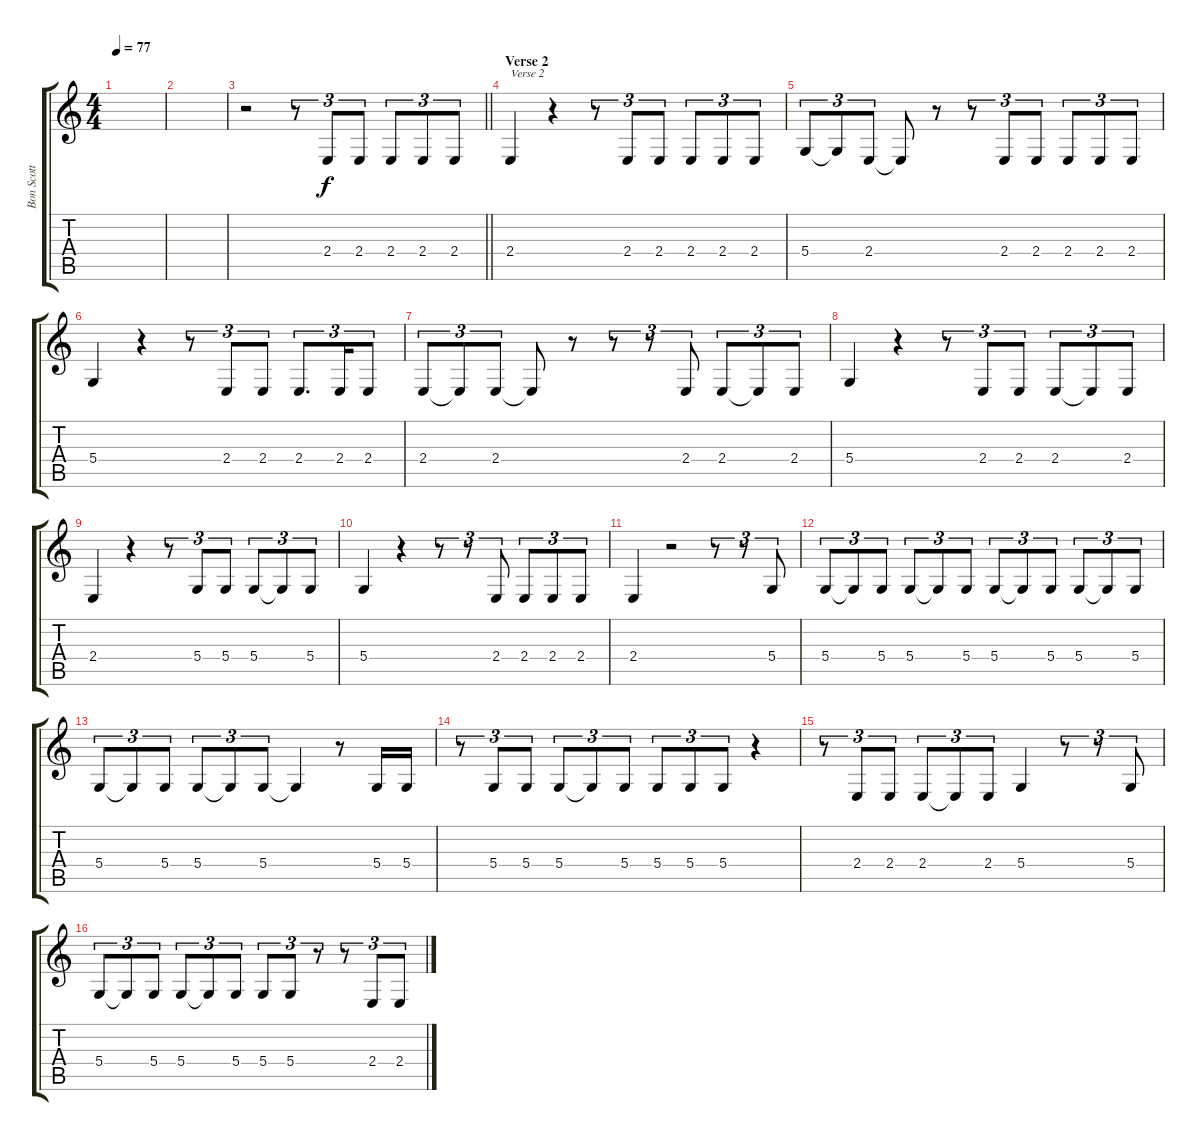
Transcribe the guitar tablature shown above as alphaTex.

\track ("Bon Scott" "Bon Scott") {instrument harmonica}
\staff {score tabs}
\tuning (E4 B3 G3 D3 A2 E2) {hide}
\ts (4 4)
\tempo 77
\clef g2
\ks c
|
|
\barLineRight lightlight
r.2 r.8{tu (3 2)} 2.4.8{tu (3 2)} 2.4.8{tu (3 2)} 2.4.8{tu (3 2)} 2.4.8{tu (3 2)} 2.4.8{tu (3 2)} |
\section ("" "Verse 2")
2.4.4{txt "Verse 2"} r.4 r.8{tu (3 2)} 2.4.8{tu (3 2)} 2.4.8{tu (3 2)} 2.4.8{tu (3 2)} 2.4.8{tu (3 2)} 2.4.8{tu (3 2)} |
5.4.8{tu (3 2)} 5.4{t}.8{tu (3 2)} 2.4.8{tu (3 2)} 2.4{t}.8 r.8 r.8{tu (3 2)} 2.4.8{tu (3 2)} 2.4.8{tu (3 2)} 2.4.8{tu (3 2)} 2.4.8{tu (3 2)} 2.4.8{tu (3 2)} |
5.4.4 r.4 r.8{tu (3 2)} 2.4.8{tu (3 2)} 2.4.8{tu (3 2)} 2.4.8{d tu (3 2)} 2.4.16{tu (3 2)} 2.4.8{tu (3 2)} |
2.4.8{tu (3 2)} 2.4{t}.8{tu (3 2)} 2.4.8{tu (3 2)} 2.4{t}.8 r.8 r.8{tu (3 2)} r.8{tu (3 2)} 2.4.8{tu (3 2)} 2.4.8{tu (3 2)} 2.4{t}.8{tu (3 2)} 2.4.8{tu (3 2)} |
5.4.4 r.4 r.8{tu (3 2)} 2.4.8{tu (3 2)} 2.4.8{tu (3 2)} 2.4.8{tu (3 2)} 2.4{t}.8{tu (3 2)} 2.4.8{tu (3 2)} |
2.4.4 r.4 r.8{tu (3 2)} 5.4.8{tu (3 2)} 5.4.8{tu (3 2)} 5.4.8{tu (3 2)} 5.4{t}.8{tu (3 2)} 5.4.8{tu (3 2)} |
5.4.4 r.4 r.8{tu (3 2)} r.8{tu (3 2)} 2.4.8{tu (3 2)} 2.4.8{tu (3 2)} 2.4.8{tu (3 2)} 2.4.8{tu (3 2)} |
2.4.4 r.2 r.8{tu (3 2)} r.8{tu (3 2)} 5.4.8{tu (3 2)} |
5.4.8{tu (3 2)} 5.4{t}.8{tu (3 2)} 5.4.8{tu (3 2)} 5.4.8{tu (3 2)} 5.4{t}.8{tu (3 2)} 5.4.8{tu (3 2)} 5.4.8{tu (3 2)} 5.4{t}.8{tu (3 2)} 5.4.8{tu (3 2)} 5.4.8{tu (3 2)} 5.4{t}.8{tu (3 2)} 5.4.8{tu (3 2)} |
5.4.8{tu (3 2)} 5.4{t}.8{tu (3 2)} 5.4.8{tu (3 2)} 5.4.8{tu (3 2)} 5.4{t}.8{tu (3 2)} 5.4.8{tu (3 2)} 5.4{t}.4 r.8 5.4.16 5.4.16 |
r.8{tu (3 2)} 5.4.8{tu (3 2)} 5.4.8{tu (3 2)} 5.4.8{tu (3 2)} 5.4{t}.8{tu (3 2)} 5.4.8{tu (3 2)} 5.4.8{tu (3 2)} 5.4.8{tu (3 2)} 5.4.8{tu (3 2)} r.4 |
r.8{tu (3 2)} 2.4.8{tu (3 2)} 2.4.8{tu (3 2)} 2.4.8{tu (3 2)} 2.4{t}.8{tu (3 2)} 2.4.8{tu (3 2)} 5.4.4 r.8{tu (3 2)} r.8{tu (3 2)} 5.4.8{tu (3 2)} |
5.4.8{tu (3 2)} 5.4{t}.8{tu (3 2)} 5.4.8{tu (3 2)} 5.4.8{tu (3 2)} 5.4{t}.8{tu (3 2)} 5.4.8{tu (3 2)} 5.4.8{tu (3 2)} 5.4.8{tu (3 2)} r.8{tu (3 2)} r.8{tu (3 2)} 2.4.8{tu (3 2)} 2.4.8{tu (3 2)}
